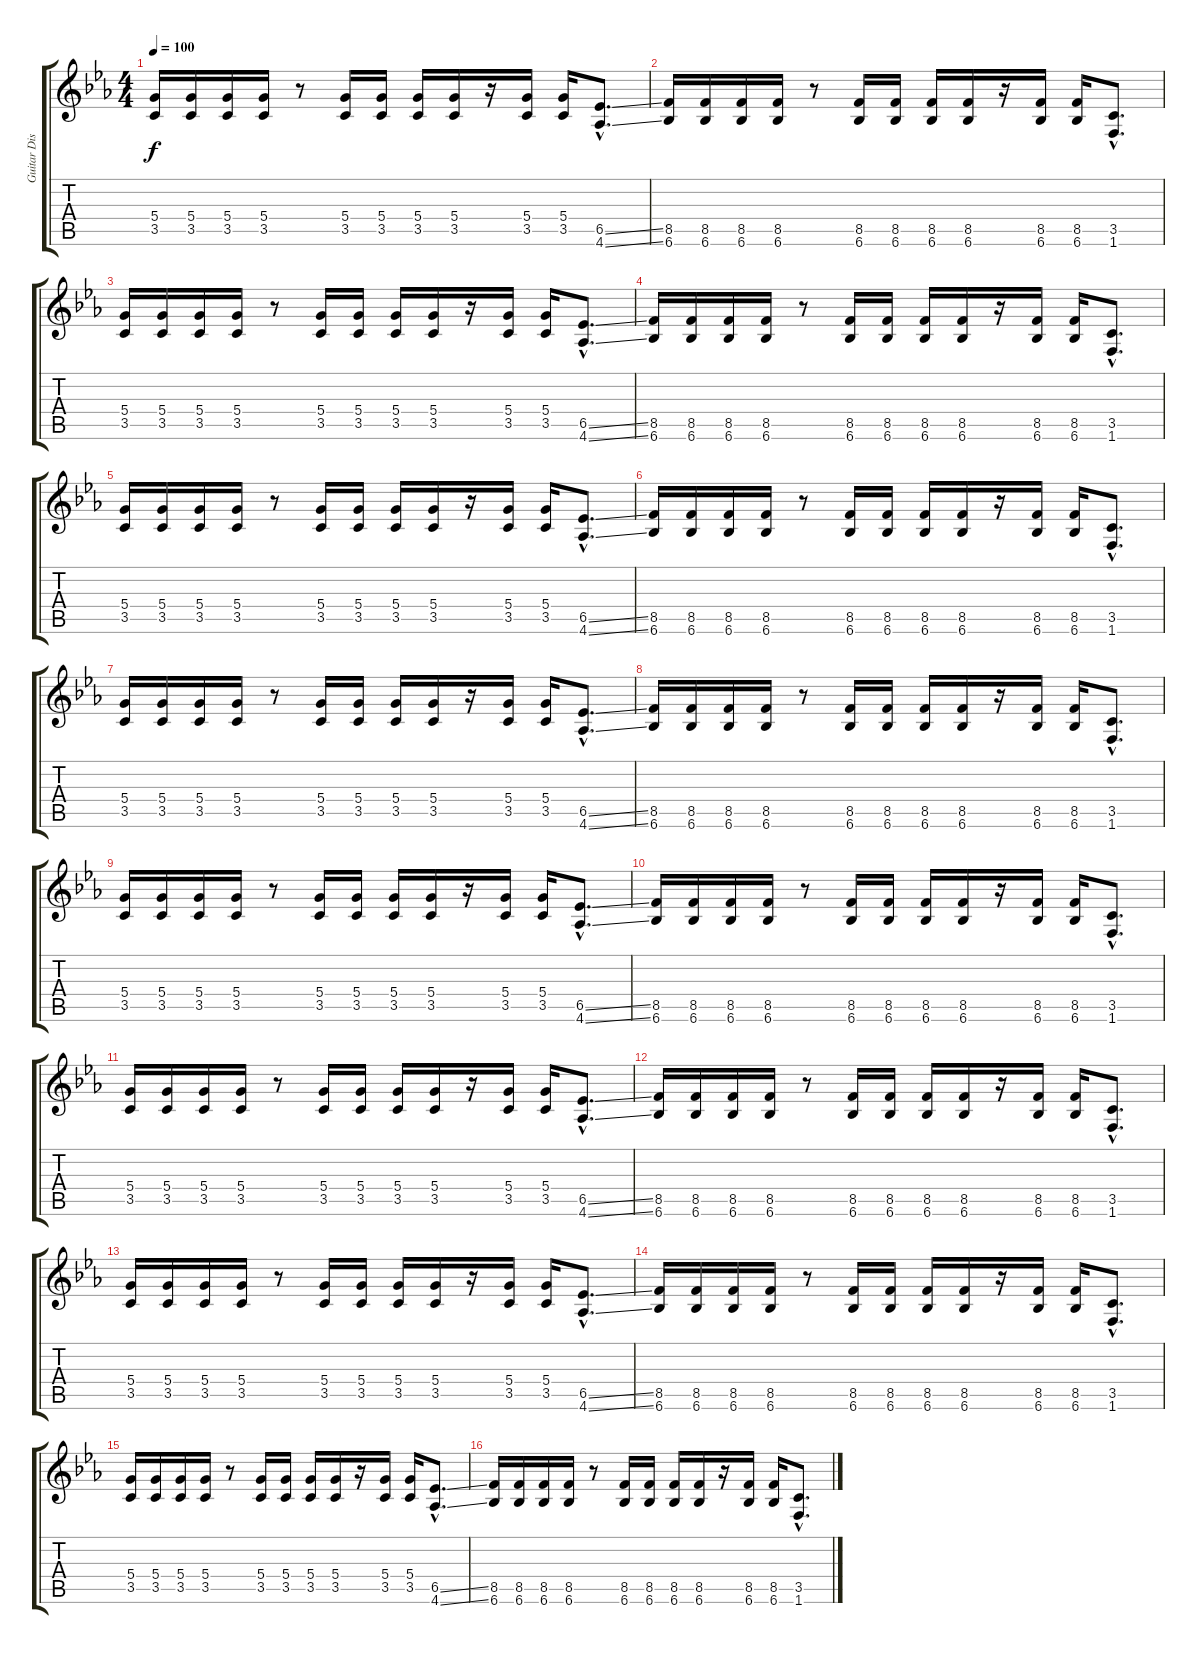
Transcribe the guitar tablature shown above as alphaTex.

\track ("Guitar Dist." "Guitar Dis") {instrument distortionguitar}
\staff {score tabs}
\tuning (E4 B3 G3 D3 A2 E2) {hide}
\ts (4 4)
\tempo 100
\clef g2
\ks cminor
(5.4 3.5).16{dy f} (5.4 3.5).16 (5.4 3.5).16 (5.4 3.5).16 r.8 (5.4 3.5).16 (5.4 3.5).16 (5.4 3.5).16 (5.4 3.5).16 r.16 (5.4 3.5).16 (5.4 3.5).16 (6.5{ss hac} 4.6{ss hac}).8{d} |
(8.5 6.6).16 (8.5 6.6).16 (8.5 6.6).16 (8.5 6.6).16 r.8 (8.5 6.6).16 (8.5 6.6).16 (8.5 6.6).16 (8.5 6.6).16 r.16 (8.5 6.6).16 (8.5 6.6).16 (3.5{hac} 1.6{hac}).8{d} |
(5.4 3.5).16 (5.4 3.5).16 (5.4 3.5).16 (5.4 3.5).16 r.8 (5.4 3.5).16 (5.4 3.5).16 (5.4 3.5).16 (5.4 3.5).16 r.16 (5.4 3.5).16 (5.4 3.5).16 (6.5{ss hac} 4.6{ss hac}).8{d} |
(8.5 6.6).16 (8.5 6.6).16 (8.5 6.6).16 (8.5 6.6).16 r.8 (8.5 6.6).16 (8.5 6.6).16 (8.5 6.6).16 (8.5 6.6).16 r.16 (8.5 6.6).16 (8.5 6.6).16 (3.5{hac} 1.6{hac}).8{d} |
(5.4 3.5).16 (5.4 3.5).16 (5.4 3.5).16 (5.4 3.5).16 r.8 (5.4 3.5).16 (5.4 3.5).16 (5.4 3.5).16 (5.4 3.5).16 r.16 (5.4 3.5).16 (5.4 3.5).16 (6.5{ss hac} 4.6{ss hac}).8{d} |
(8.5 6.6).16 (8.5 6.6).16 (8.5 6.6).16 (8.5 6.6).16 r.8 (8.5 6.6).16 (8.5 6.6).16 (8.5 6.6).16 (8.5 6.6).16 r.16 (8.5 6.6).16 (8.5 6.6).16 (3.5{hac} 1.6{hac}).8{d} |
(5.4 3.5).16 (5.4 3.5).16 (5.4 3.5).16 (5.4 3.5).16 r.8 (5.4 3.5).16 (5.4 3.5).16 (5.4 3.5).16 (5.4 3.5).16 r.16 (5.4 3.5).16 (5.4 3.5).16 (6.5{ss hac} 4.6{ss hac}).8{d} |
(8.5 6.6).16 (8.5 6.6).16 (8.5 6.6).16 (8.5 6.6).16 r.8 (8.5 6.6).16 (8.5 6.6).16 (8.5 6.6).16 (8.5 6.6).16 r.16 (8.5 6.6).16 (8.5 6.6).16 (3.5{hac} 1.6{hac}).8{d} |
(5.4 3.5).16 (5.4 3.5).16 (5.4 3.5).16 (5.4 3.5).16 r.8 (5.4 3.5).16 (5.4 3.5).16 (5.4 3.5).16 (5.4 3.5).16 r.16 (5.4 3.5).16 (5.4 3.5).16 (6.5{ss hac} 4.6{ss hac}).8{d} |
(8.5 6.6).16 (8.5 6.6).16 (8.5 6.6).16 (8.5 6.6).16 r.8 (8.5 6.6).16 (8.5 6.6).16 (8.5 6.6).16 (8.5 6.6).16 r.16 (8.5 6.6).16 (8.5 6.6).16 (3.5{hac} 1.6{hac}).8{d} |
(5.4 3.5).16 (5.4 3.5).16 (5.4 3.5).16 (5.4 3.5).16 r.8 (5.4 3.5).16 (5.4 3.5).16 (5.4 3.5).16 (5.4 3.5).16 r.16 (5.4 3.5).16 (5.4 3.5).16 (6.5{ss hac} 4.6{ss hac}).8{d} |
(8.5 6.6).16 (8.5 6.6).16 (8.5 6.6).16 (8.5 6.6).16 r.8 (8.5 6.6).16 (8.5 6.6).16 (8.5 6.6).16 (8.5 6.6).16 r.16 (8.5 6.6).16 (8.5 6.6).16 (3.5{hac} 1.6{hac}).8{d} |
(5.4 3.5).16 (5.4 3.5).16 (5.4 3.5).16 (5.4 3.5).16 r.8 (5.4 3.5).16 (5.4 3.5).16 (5.4 3.5).16 (5.4 3.5).16 r.16 (5.4 3.5).16 (5.4 3.5).16 (6.5{ss hac} 4.6{ss hac}).8{d} |
(8.5 6.6).16 (8.5 6.6).16 (8.5 6.6).16 (8.5 6.6).16 r.8 (8.5 6.6).16 (8.5 6.6).16 (8.5 6.6).16 (8.5 6.6).16 r.16 (8.5 6.6).16 (8.5 6.6).16 (3.5{hac} 1.6{hac}).8{d} |
(5.4 3.5).16 (5.4 3.5).16 (5.4 3.5).16 (5.4 3.5).16 r.8 (5.4 3.5).16 (5.4 3.5).16 (5.4 3.5).16 (5.4 3.5).16 r.16 (5.4 3.5).16 (5.4 3.5).16 (6.5{ss hac} 4.6{ss hac}).8{d} |
(8.5 6.6).16 (8.5 6.6).16 (8.5 6.6).16 (8.5 6.6).16 r.8 (8.5 6.6).16 (8.5 6.6).16 (8.5 6.6).16 (8.5 6.6).16 r.16 (8.5 6.6).16 (8.5 6.6).16 (3.5{hac} 1.6{hac}).8{d}
